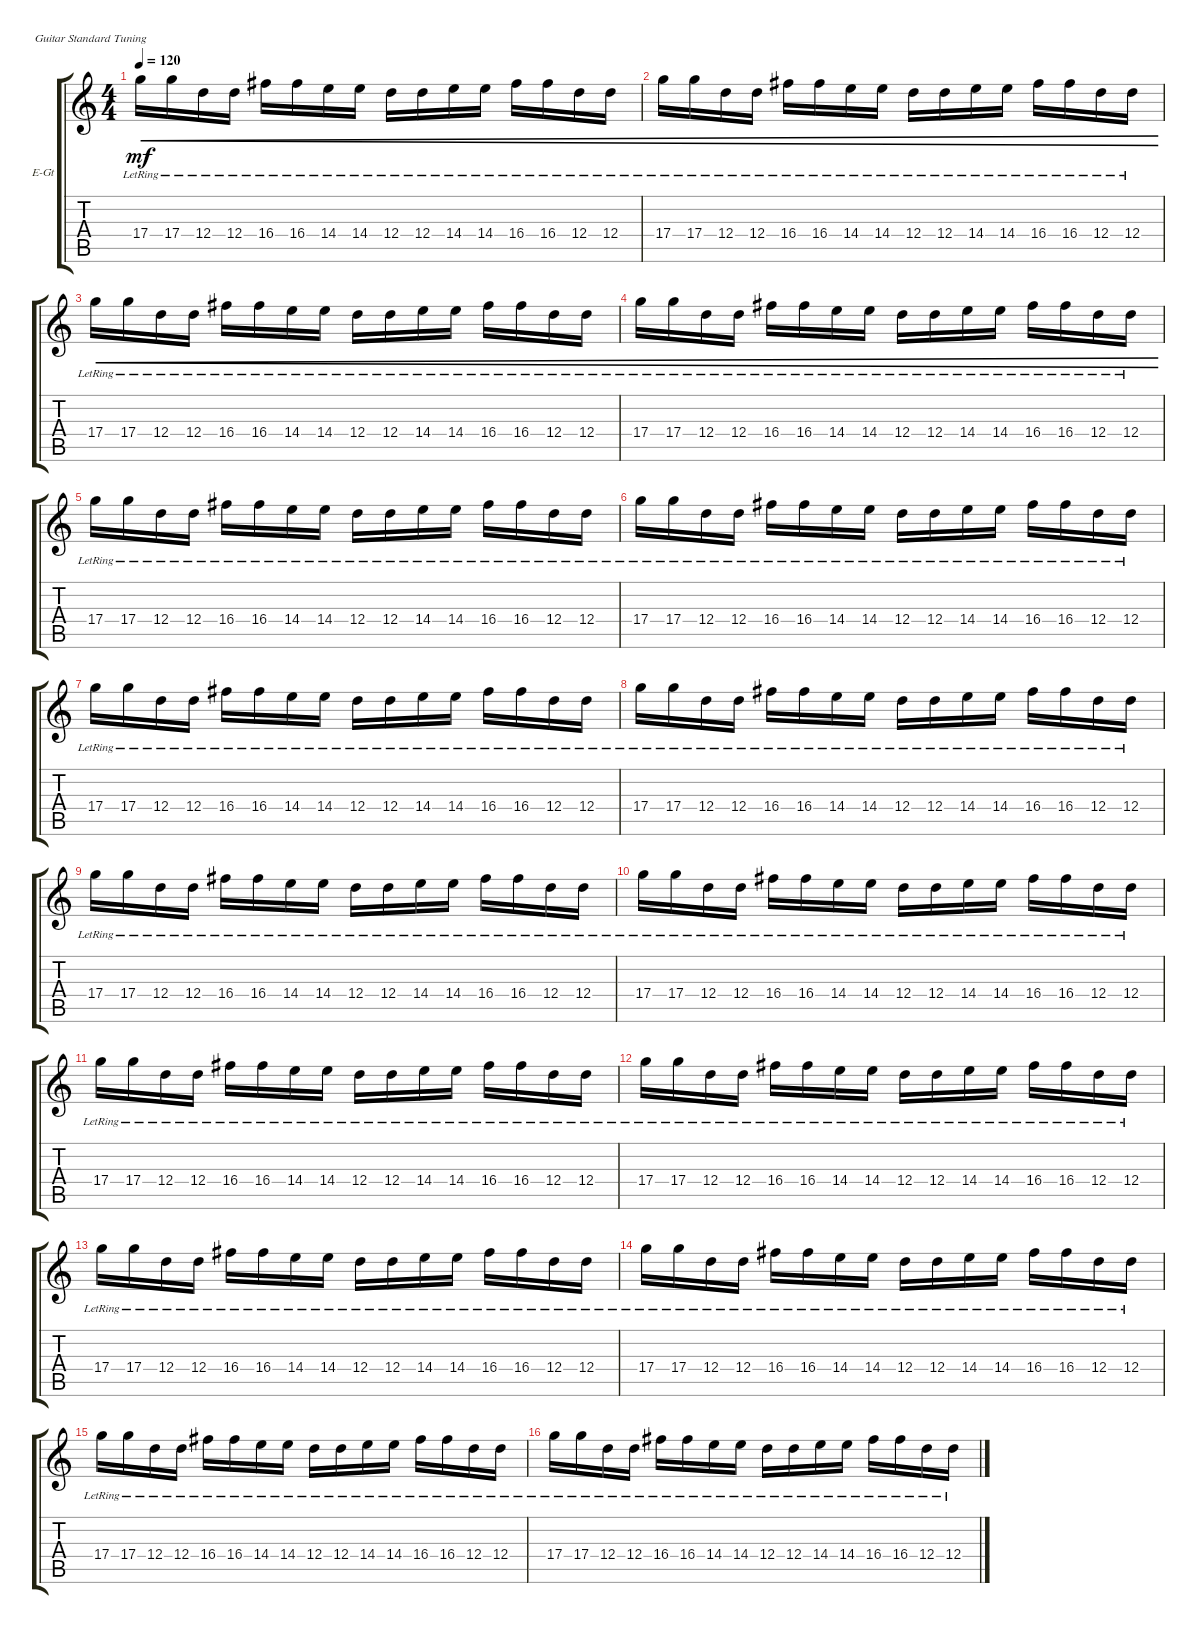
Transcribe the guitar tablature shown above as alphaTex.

\defaultSystemsLayout 4
\bracketExtendMode groupsimilarinstruments
\firstSystemTrackNameOrientation horizontal
\otherSystemsTrackNameOrientation horizontal
\track ("Electric Guitar" "E-Gt") {instrument electricguitarclean}
\staff {score tabs}
\tuning (E4 B3 G3 D3 A2 E2)
\ts (4 4)
\tempo 120
\clef g2
\ks c
17.4{lr}.16{cre dy mf instrument electricguitarclean} 17.4{lr}.16{cre} 12.4{lr}.16{cre} 12.4{lr}.16{cre} 16.4{lr}.16{cre} 16.4{lr}.16{cre} 14.4{lr}.16{cre} 14.4{lr}.16{cre} 12.4{lr}.16{cre} 12.4{lr}.16{cre} 14.4{lr}.16{cre} 14.4{lr}.16{cre} 16.4{lr}.16{cre} 16.4{lr}.16{cre} 12.4{lr}.16{cre} 12.4{lr}.16{cre} |
17.4{lr}.16{cre} 17.4{lr}.16{cre} 12.4{lr}.16{cre} 12.4{lr}.16{cre} 16.4{lr}.16{cre} 16.4{lr}.16{cre} 14.4{lr}.16{cre} 14.4{lr}.16{cre} 12.4{lr}.16{cre} 12.4{lr}.16{cre} 14.4{lr}.16{cre} 14.4{lr}.16{cre} 16.4{lr}.16{cre} 16.4{lr}.16{cre} 12.4{lr}.16{cre} 12.4{lr}.16{cre} |
17.4{lr}.16{cre} 17.4{lr}.16{cre} 12.4{lr}.16{cre} 12.4{lr}.16{cre} 16.4{lr}.16{cre} 16.4{lr}.16{cre} 14.4{lr}.16{cre} 14.4{lr}.16{cre} 12.4{lr}.16{cre} 12.4{lr}.16{cre} 14.4{lr}.16{cre} 14.4{lr}.16{cre} 16.4{lr}.16{cre} 16.4{lr}.16{cre} 12.4{lr}.16{cre} 12.4{lr}.16{cre} |
17.4{lr}.16{cre} 17.4{lr}.16{cre} 12.4{lr}.16{cre} 12.4{lr}.16{cre} 16.4{lr}.16{cre} 16.4{lr}.16{cre} 14.4{lr}.16{cre} 14.4{lr}.16{cre} 12.4{lr}.16{cre} 12.4{lr}.16{cre} 14.4{lr}.16{cre} 14.4{lr}.16{cre} 16.4{lr}.16{cre} 16.4{lr}.16{cre} 12.4{lr}.16{cre} 12.4{lr}.16{cre} |
17.4{lr}.16 17.4{lr}.16 12.4{lr}.16 12.4{lr}.16 16.4{lr}.16 16.4{lr}.16 14.4{lr}.16 14.4{lr}.16 12.4{lr}.16 12.4{lr}.16 14.4{lr}.16 14.4{lr}.16 16.4{lr}.16 16.4{lr}.16 12.4{lr}.16 12.4{lr}.16 |
17.4{lr}.16 17.4{lr}.16 12.4{lr}.16 12.4{lr}.16 16.4{lr}.16 16.4{lr}.16 14.4{lr}.16 14.4{lr}.16 12.4{lr}.16 12.4{lr}.16 14.4{lr}.16 14.4{lr}.16 16.4{lr}.16 16.4{lr}.16 12.4{lr}.16 12.4{lr}.16 |
17.4{lr}.16 17.4{lr}.16 12.4{lr}.16 12.4{lr}.16 16.4{lr}.16 16.4{lr}.16 14.4{lr}.16 14.4{lr}.16 12.4{lr}.16 12.4{lr}.16 14.4{lr}.16 14.4{lr}.16 16.4{lr}.16 16.4{lr}.16 12.4{lr}.16 12.4{lr}.16 |
17.4{lr}.16 17.4{lr}.16 12.4{lr}.16 12.4{lr}.16 16.4{lr}.16 16.4{lr}.16 14.4{lr}.16 14.4{lr}.16 12.4{lr}.16 12.4{lr}.16 14.4{lr}.16 14.4{lr}.16 16.4{lr}.16 16.4{lr}.16 12.4{lr}.16 12.4{lr}.16 |
17.4{lr}.16 17.4{lr}.16 12.4{lr}.16 12.4{lr}.16 16.4{lr}.16 16.4{lr}.16 14.4{lr}.16 14.4{lr}.16 12.4{lr}.16 12.4{lr}.16 14.4{lr}.16 14.4{lr}.16 16.4{lr}.16 16.4{lr}.16 12.4{lr}.16 12.4{lr}.16 |
17.4{lr}.16 17.4{lr}.16 12.4{lr}.16 12.4{lr}.16 16.4{lr}.16 16.4{lr}.16 14.4{lr}.16 14.4{lr}.16 12.4{lr}.16 12.4{lr}.16 14.4{lr}.16 14.4{lr}.16 16.4{lr}.16 16.4{lr}.16 12.4{lr}.16 12.4{lr}.16 |
17.4{lr}.16 17.4{lr}.16 12.4{lr}.16 12.4{lr}.16 16.4{lr}.16 16.4{lr}.16 14.4{lr}.16 14.4{lr}.16 12.4{lr}.16 12.4{lr}.16 14.4{lr}.16 14.4{lr}.16 16.4{lr}.16 16.4{lr}.16 12.4{lr}.16 12.4{lr}.16 |
17.4{lr}.16 17.4{lr}.16 12.4{lr}.16 12.4{lr}.16 16.4{lr}.16 16.4{lr}.16 14.4{lr}.16 14.4{lr}.16 12.4{lr}.16 12.4{lr}.16 14.4{lr}.16 14.4{lr}.16 16.4{lr}.16 16.4{lr}.16 12.4{lr}.16 12.4{lr}.16 |
17.4{lr}.16 17.4{lr}.16 12.4{lr}.16 12.4{lr}.16 16.4{lr}.16 16.4{lr}.16 14.4{lr}.16 14.4{lr}.16 12.4{lr}.16 12.4{lr}.16 14.4{lr}.16 14.4{lr}.16 16.4{lr}.16 16.4{lr}.16 12.4{lr}.16 12.4{lr}.16 |
17.4{lr}.16 17.4{lr}.16 12.4{lr}.16 12.4{lr}.16 16.4{lr}.16 16.4{lr}.16 14.4{lr}.16 14.4{lr}.16 12.4{lr}.16 12.4{lr}.16 14.4{lr}.16 14.4{lr}.16 16.4{lr}.16 16.4{lr}.16 12.4{lr}.16 12.4{lr}.16 |
17.4{lr}.16 17.4{lr}.16 12.4{lr}.16 12.4{lr}.16 16.4{lr}.16 16.4{lr}.16 14.4{lr}.16 14.4{lr}.16 12.4{lr}.16 12.4{lr}.16 14.4{lr}.16 14.4{lr}.16 16.4{lr}.16 16.4{lr}.16 12.4{lr}.16 12.4{lr}.16 |
17.4{lr}.16 17.4{lr}.16 12.4{lr}.16 12.4{lr}.16 16.4{lr}.16 16.4{lr}.16 14.4{lr}.16 14.4{lr}.16 12.4{lr}.16 12.4{lr}.16 14.4{lr}.16 14.4{lr}.16 16.4{lr}.16 16.4{lr}.16 12.4{lr}.16 12.4{lr}.16
